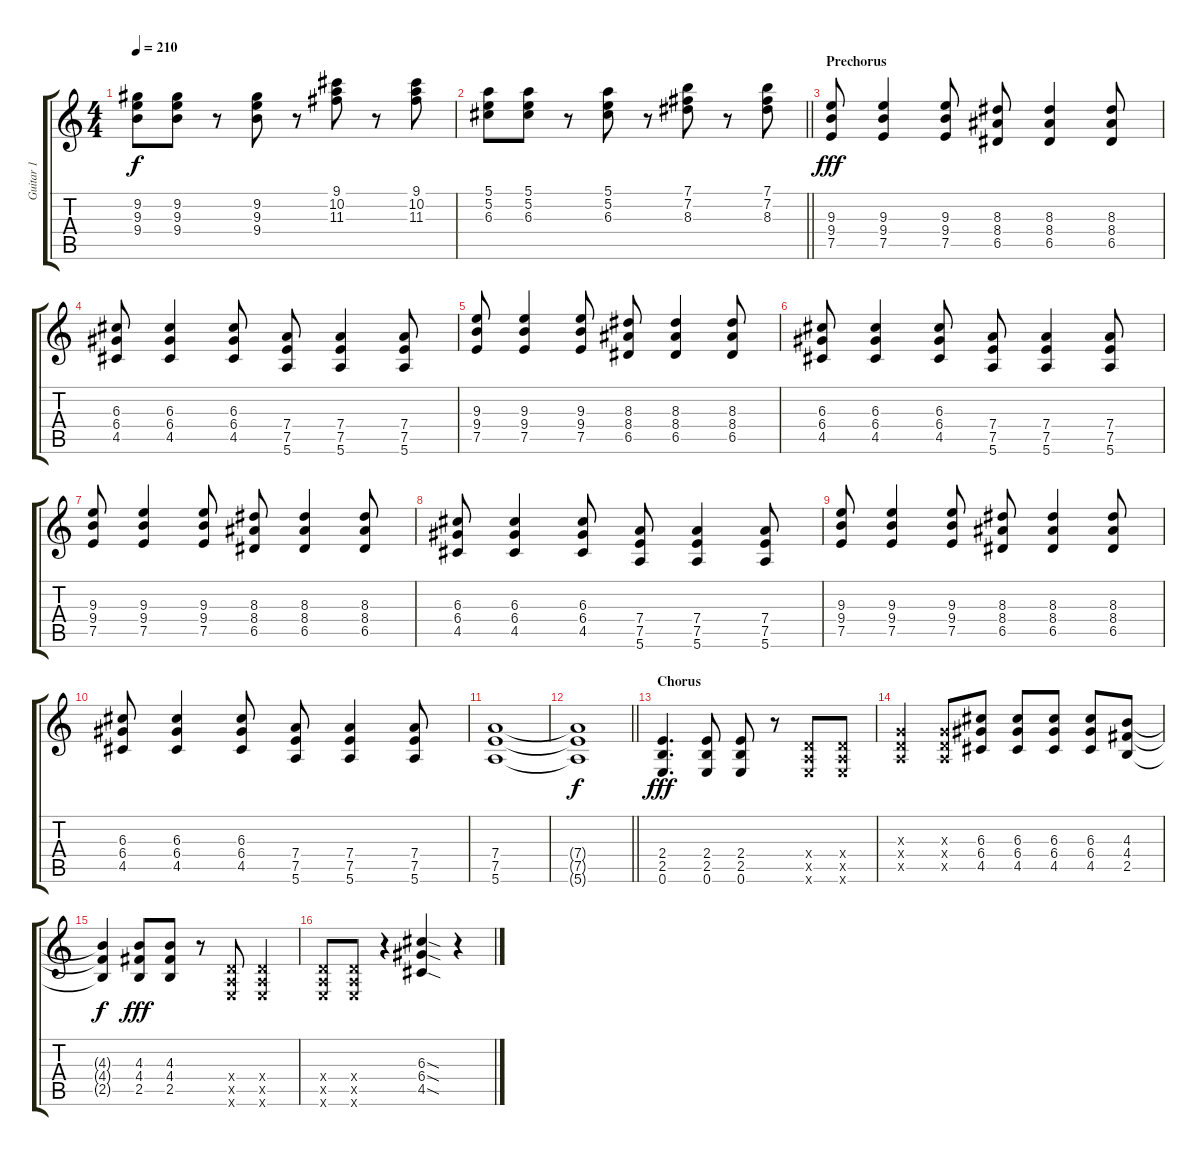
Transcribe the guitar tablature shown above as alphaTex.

\track ("Guitar 1" "Guitar 1") {instrument acousticguitarnylon}
\staff {score tabs}
\tuning (E4 B3 G3 D3 A2 E2) {hide}
\ts (4 4)
\tempo 210
\clef g2
\ks c
(9.2 9.3 9.4).8{dy f} (9.2 9.3 9.4).8 r.8 (9.2 9.3 9.4).8 r.8 (9.1 10.2 11.3).8 r.8 (9.1 10.2 11.3).8 |
\barLineRight lightlight
(5.1 5.2 6.3).8 (5.1 5.2 6.3).8 r.8 (5.1 5.2 6.3).8 r.8 (7.1 7.2 8.3).8 r.8 (7.1 7.2 8.3).8 |
\section ("" "Prechorus")
(9.3 9.4 7.5).8{dy fff instrument overdrivenguitar} (9.3 9.4 7.5).4 (9.3 9.4 7.5).8 (8.3 8.4 6.5).8 (8.3 8.4 6.5).4 (8.3 8.4 6.5).8 |
(6.3 6.4 4.5).8 (6.3 6.4 4.5).4 (6.3 6.4 4.5).8 (7.4 7.5 5.6).8 (7.4 7.5 5.6).4 (7.4 7.5 5.6).8 |
(9.3 9.4 7.5).8{instrument overdrivenguitar} (9.3 9.4 7.5).4 (9.3 9.4 7.5).8 (8.3 8.4 6.5).8 (8.3 8.4 6.5).4 (8.3 8.4 6.5).8 |
(6.3 6.4 4.5).8 (6.3 6.4 4.5).4 (6.3 6.4 4.5).8 (7.4 7.5 5.6).8 (7.4 7.5 5.6).4 (7.4 7.5 5.6).8 |
(9.3 9.4 7.5).8{instrument overdrivenguitar} (9.3 9.4 7.5).4 (9.3 9.4 7.5).8 (8.3 8.4 6.5).8 (8.3 8.4 6.5).4 (8.3 8.4 6.5).8 |
(6.3 6.4 4.5).8 (6.3 6.4 4.5).4 (6.3 6.4 4.5).8 (7.4 7.5 5.6).8 (7.4 7.5 5.6).4 (7.4 7.5 5.6).8 |
(9.3 9.4 7.5).8{instrument overdrivenguitar} (9.3 9.4 7.5).4 (9.3 9.4 7.5).8 (8.3 8.4 6.5).8 (8.3 8.4 6.5).4 (8.3 8.4 6.5).8 |
(6.3 6.4 4.5).8 (6.3 6.4 4.5).4 (6.3 6.4 4.5).8 (7.4 7.5 5.6).8 (7.4 7.5 5.6).4 (7.4 7.5 5.6).8 |
(7.4 7.5 5.6).1 |
\barLineRight lightlight
(7.4{t} 7.5{t} 5.6{t}).1{dy f} |
\section ("" "Chorus")
(2.4 2.5 0.6).4{d dy fff} (2.4 2.5 0.6).8 (2.4 2.5 0.6).8 r.8 (0.4{x} 0.5{x} 0.6{x}).8 (0.4{x} 0.5{x} 0.6{x}).8 |
(0.3{x} 0.4{x} 0.5{x}).4 (0.3{x} 0.4{x} 0.5{x}).8 (6.3 6.4 4.5).8 (6.3 6.4 4.5).8 (6.3 6.4 4.5).8 (6.3 6.4 4.5).8 (4.3 4.4 2.5).8 |
(4.3{t} 4.4{t} 2.5{t}).4{dy f} (4.3 4.4 2.5).8{dy fff} (4.3 4.4 2.5).8 r.8 (0.4{x} 0.5{x} 0.6{x}).8 (0.4{x} 0.5{x} 0.6{x}).4 |
(0.4{x} 0.5{x} 0.6{x}).8 (0.4{x} 0.5{x} 0.6{x}).8 r.4 (6.3{sod} 6.4{sod} 4.5{sod}).4 r.4
